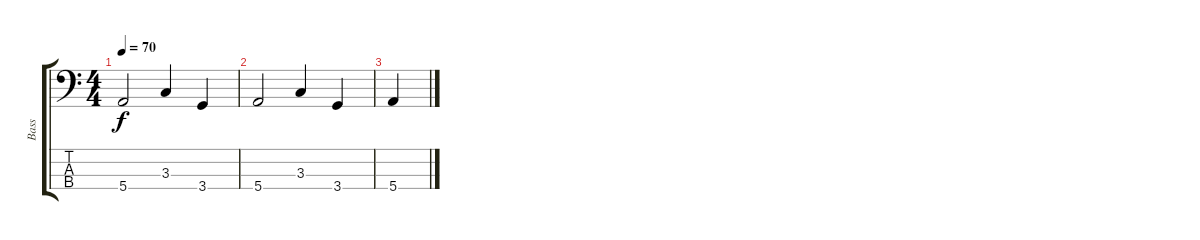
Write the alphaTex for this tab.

\track ("Bass" "Bass") {instrument electricbassfinger}
\staff {score tabs}
\tuning (G2 D2 A1 E1) {hide}
\ts (4 4)
\tempo 70
\clef f4
\ks c
5.4.2{dy f} 3.3.4 3.4.4 |
5.4.2 3.3.4 3.4.4 |
5.4.4
